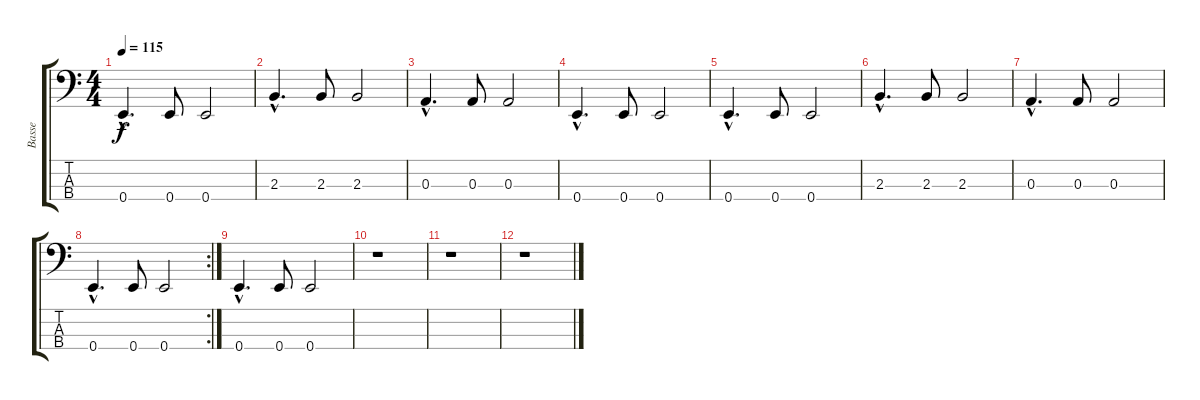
\track ("Basse" "Basse") {instrument electricbassfinger}
\staff {score tabs}
\tuning (G2 D2 A1 E1) {hide}
\ts (4 4)
\tempo 115
\clef f4
\ks c
0.4{hac}.4{d dy f} 0.4.8 0.4.2 |
2.3{hac}.4{d} 2.3.8 2.3.2 |
0.3{hac}.4{d} 0.3.8 0.3.2 |
0.4{hac}.4{d} 0.4.8 0.4.2 |
0.4{hac}.4{d} 0.4.8 0.4.2 |
2.3{hac}.4{d} 2.3.8 2.3.2 |
0.3{hac}.4{d} 0.3.8 0.3.2 |
\rc 2
0.4{hac}.4{d} 0.4.8 0.4.2 |
0.4{hac}.4{d} 0.4.8 0.4.2 |
r.1 |
r.1 |
r.1
